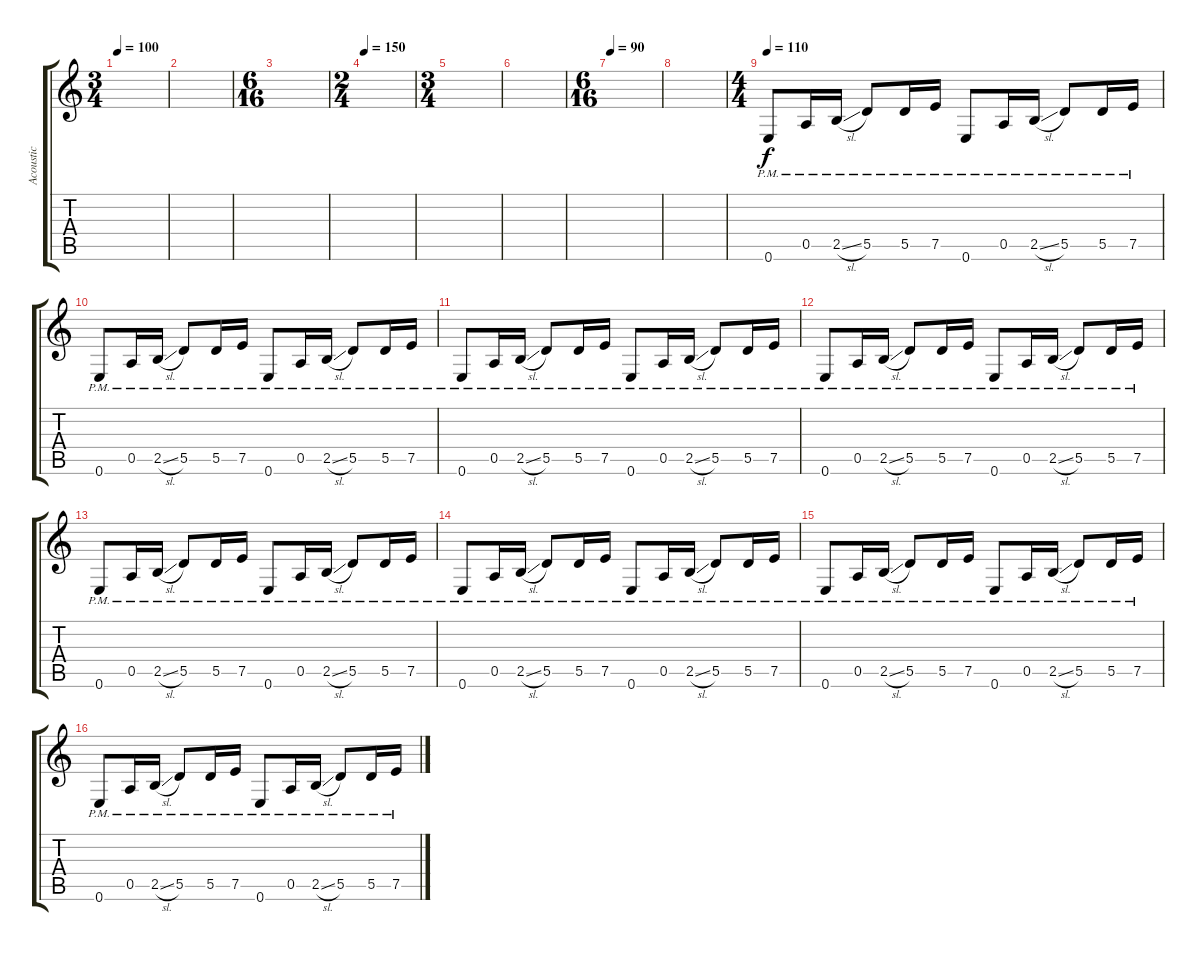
\track ("Acoustic" "Acoustic") {instrument acousticguitarsteel}
\staff {score tabs}
\tuning (E4 B3 G3 D3 A2 E2) {hide}
\ts (3 4)
\tempo 100
\clef g2
\ks c
|
|
\ts (6 16)
|
\ts (2 4)
\tempo 150
|
\ts (3 4)
|
|
\ts (6 16)
\tempo 90
|
|
\ts (4 4)
\tempo 110
0.6{pm}.8 0.5{pm}.16 2.5{sl pm}.16 5.5{pm}.8 5.5{pm}.16 7.5{pm}.16 0.6{pm}.8 0.5{pm}.16 2.5{sl pm}.16 5.5{pm}.8 5.5{pm}.16 7.5{pm}.16 |
0.6{pm}.8 0.5{pm}.16 2.5{sl pm}.16 5.5{pm}.8 5.5{pm}.16 7.5{pm}.16 0.6{pm}.8 0.5{pm}.16 2.5{sl pm}.16 5.5{pm}.8 5.5{pm}.16 7.5{pm}.16 |
0.6{pm}.8 0.5{pm}.16 2.5{sl pm}.16 5.5{pm}.8 5.5{pm}.16 7.5{pm}.16 0.6{pm}.8 0.5{pm}.16 2.5{sl pm}.16 5.5{pm}.8 5.5{pm}.16 7.5{pm}.16 |
0.6{pm}.8 0.5{pm}.16 2.5{sl pm}.16 5.5{pm}.8 5.5{pm}.16 7.5{pm}.16 0.6{pm}.8 0.5{pm}.16 2.5{sl pm}.16 5.5{pm}.8 5.5{pm}.16 7.5{pm}.16 |
0.6{pm}.8 0.5{pm}.16 2.5{sl pm}.16 5.5{pm}.8 5.5{pm}.16 7.5{pm}.16 0.6{pm}.8 0.5{pm}.16 2.5{sl pm}.16 5.5{pm}.8 5.5{pm}.16 7.5{pm}.16 |
0.6{pm}.8 0.5{pm}.16 2.5{sl pm}.16 5.5{pm}.8 5.5{pm}.16 7.5{pm}.16 0.6{pm}.8 0.5{pm}.16 2.5{sl pm}.16 5.5{pm}.8 5.5{pm}.16 7.5{pm}.16 |
0.6{pm}.8 0.5{pm}.16 2.5{sl pm}.16 5.5{pm}.8 5.5{pm}.16 7.5{pm}.16 0.6{pm}.8 0.5{pm}.16 2.5{sl pm}.16 5.5{pm}.8 5.5{pm}.16 7.5{pm}.16 |
0.6{pm}.8 0.5{pm}.16 2.5{sl pm}.16 5.5{pm}.8 5.5{pm}.16 7.5{pm}.16 0.6{pm}.8 0.5{pm}.16 2.5{sl pm}.16 5.5{pm}.8 5.5{pm}.16 7.5{pm}.16
